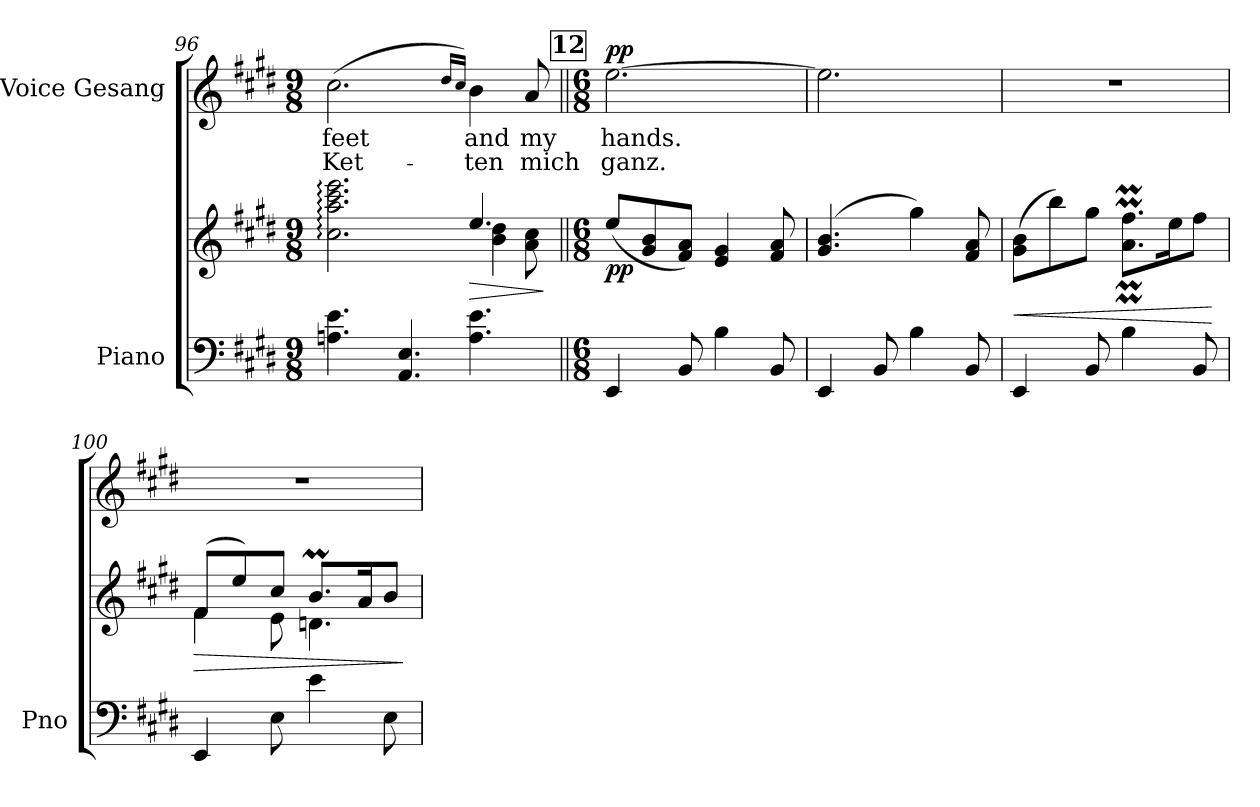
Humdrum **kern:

**kern	**kern	**dynam	**kern	**text	**text	**dynam
*part2	*part2	*part2	*part1	*part1	*part1	*part1
*staff3	*staff2	*staff2/3	*staff1	*staff1	*staff1	*staff1
*I"Piano	*	*	*I"Voice Gesang	*	*	*
*I'Pno	*	*	*	*	*	*
*clefF4	*clefG2	*	*clefG2	*	*	*
*k[f#c#g#d#]	*k[f#c#g#d#]	*	*k[f#c#g#d#]	*	*	*
*M9/8	*M9/8	*	*M9/8	*	*	*
=96	=96	=96	=96	=96	=96	=96
*	*^	*	*	*	*	*
!	!	!	!	!	!LO:LY:b	!LO:LY:b	!
4.An\ 4.e\	2.cc#\: 2.aa\: 2.ccc#\: 2.eee\:	2.ryy	.	(<2.cc#\	feet	Ket-	.
4.AA/ 4.E/	.	.	.	.	.	.	.
.	.	.	.	16qdd#/LL	.	.	.
.	.	.	.	16qcc#/JJ)	.	.	.
!	!	!	!LO:HP:b	!	!LO:LY:b	!LO:LY:b	!
4.A\ 4.e\	4.ee/	4b\ 4dd#\	>	4b\	and	-ten	.
!	!	!	!	!	!LO:LY:b	!LO:LY:b	!
.	.	8a\ 8cc#\	.	8a/	my	mich	.
*	*v	*v	*	*	*	*	*
.	.	]	.	.	.	.
!!LO:REH:place=s1:a:B:cj:fs=14:t=12
=97||	=97||	=97||	=97||	=97||	=97||	=97||
*M6/8	*M6/8	*	*M6/8	*	*	*
!	!	!LO:DY:b	!	!LO:LY:b	!LO:LY:b	!LO:DY:a
4EE/	(8ee/L	pp	[2.ee\	hands.	ganz.	pp
.	8g#/ 8b/	.	.	.	.	.
8BB/	8f#/ 8a/J)	.	.	.	.	.
4B\	4e/ 4g#/	.	.	.	.	.
8BB/	8f#/ 8a/	.	.	.	.	.
=98	=98	=98	=98	=98	=98	=98
4EE/	(4.g#/ 4.b/	.	2.ee\]	.	.	.
8BB/	.	.	.	.	.	.
4B\	4gg#\)	.	.	.	.	.
8BB/	8f#/ 8a/	.	.	.	.	.
=99	=99	=99	=99	=99	=99	=99
!	!	!LO:HP:b	!	!	!	!
4EE/	(8g#\ 8b\L	<	2.r	.	.	.
.	8bb\)	.	.	.	.	.
8BB/	8gg#\J	.	.	.	.	.
4B\	8.a\M 8.ff#\ML	.	.	.	.	.
.	16ee\K	.	.	.	.	.
8BB/	8ff#\J	.	.	.	.	.
.	.	[	.	.	.	.
!!LO:LB:g=z
=100	=100	=100	=100	=100	=100	=100
!	!	!LO:HP:b	!	!	!	!
*	*^	*	*	*	*	*
4EE/	(8f#/L	4f#\	>	2.r	.	.	.
.	8ee/)	.	.	.	.	.	.
8E\	8cc#/J	8e\	.	.	.	.	.
4e\	8.bM/L	4.dn\	.	.	.	.	.
.	16a/K	.	.	.	.	.	.
8E\	8b/J	.	.	.	.	.	.
*	*v	*v	*	*	*	*	*
.	.	]	.	.	.	.
=	=	=	=	=	=	=
*-	*-	*-	*-	*-	*-	*-
